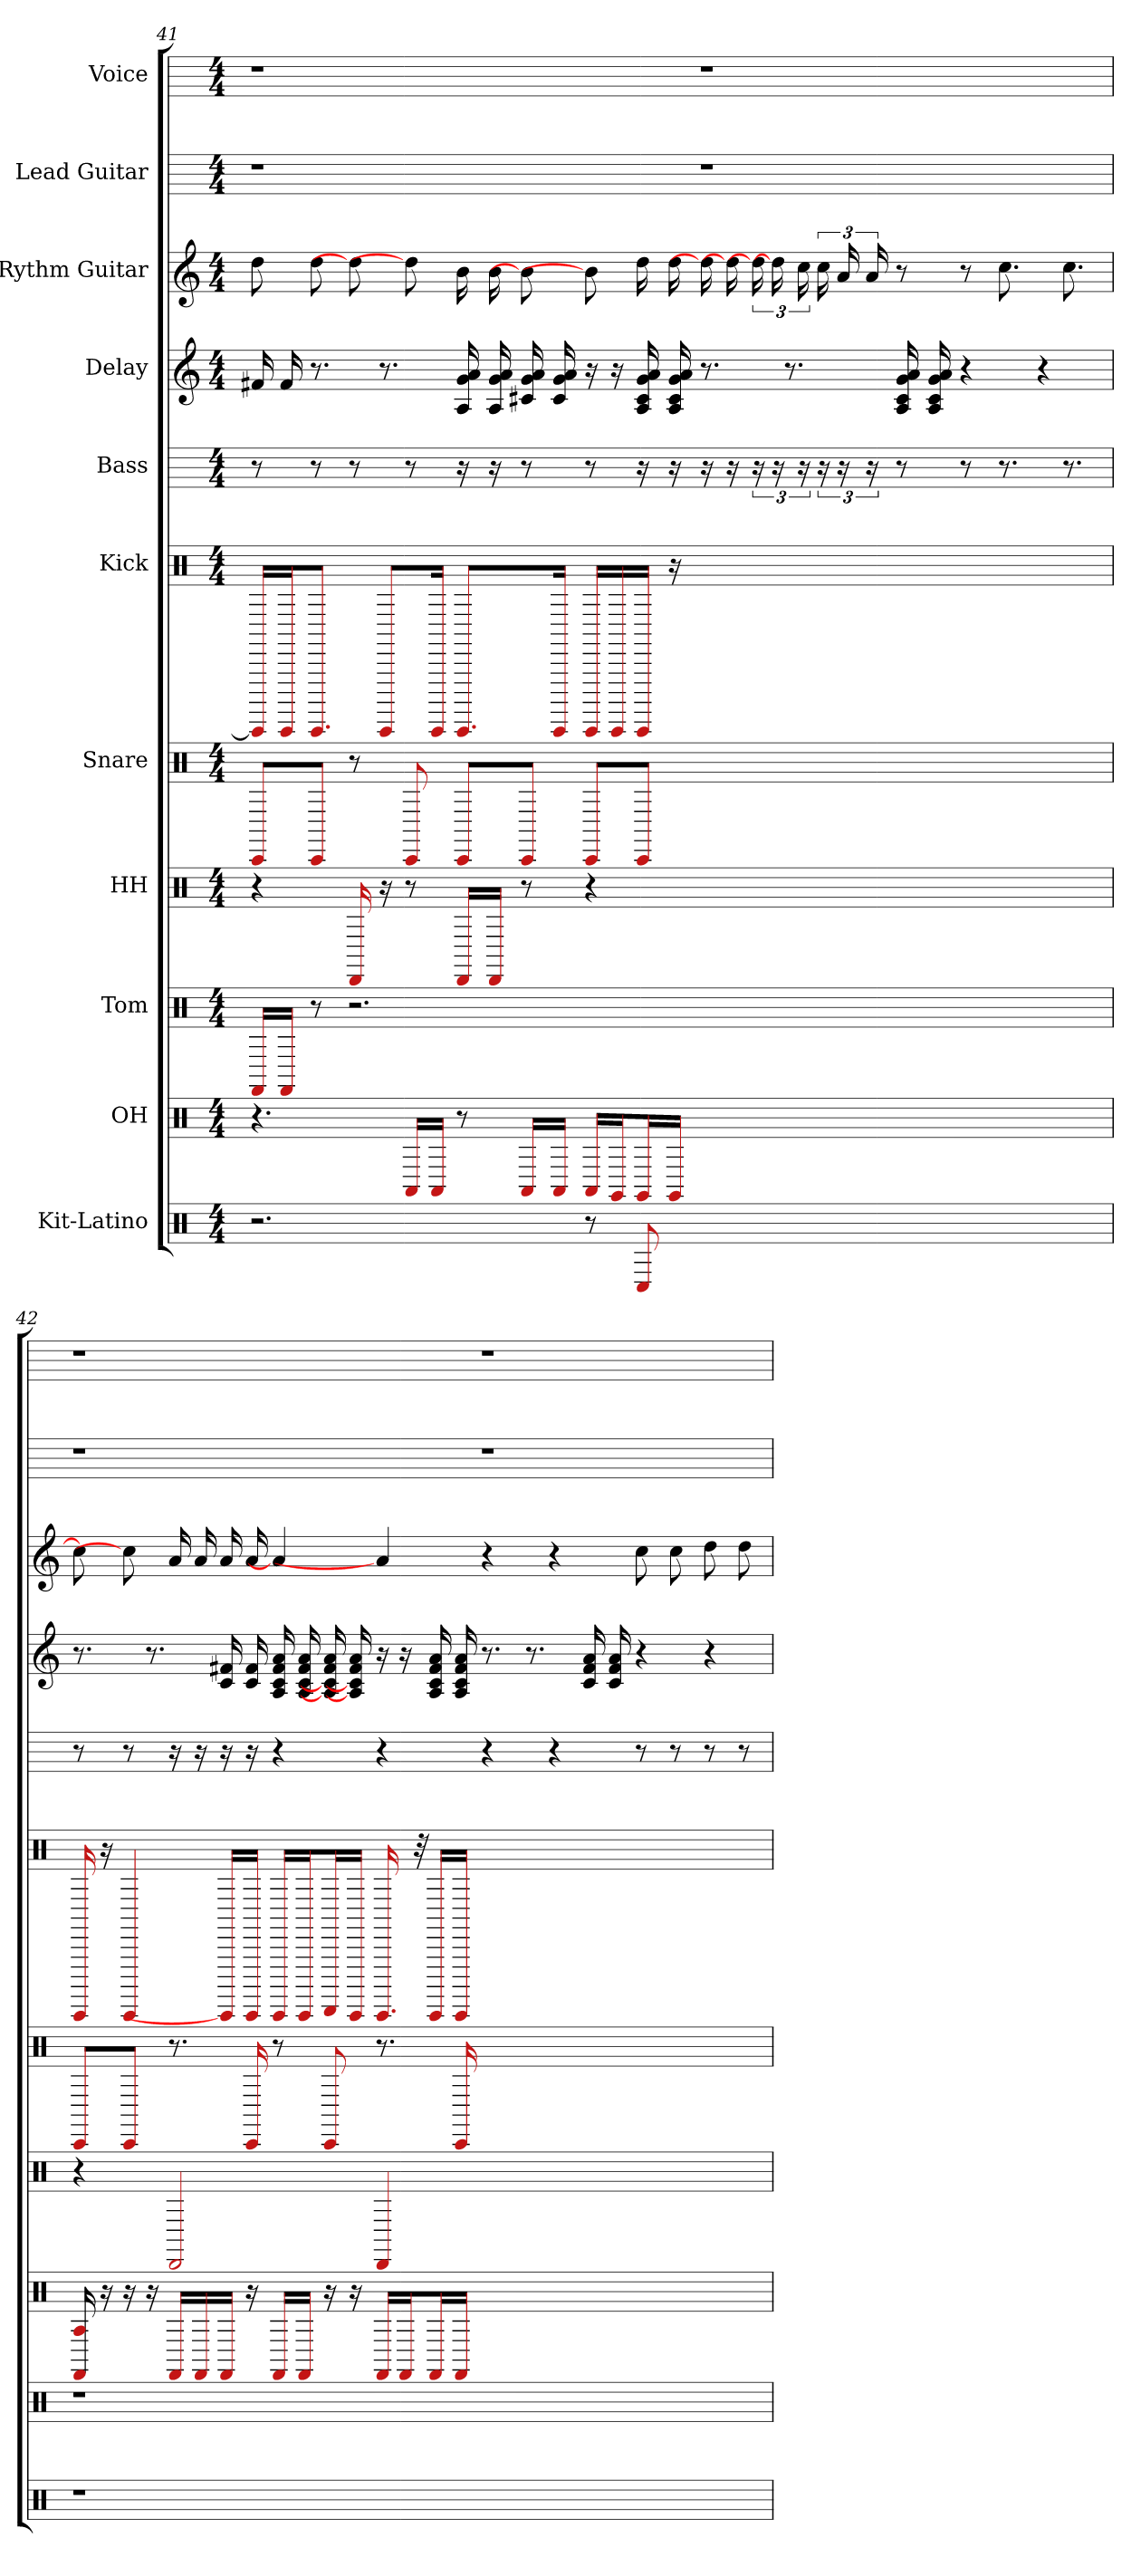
**kern	**kern	**kern	**kern	**kern	**kern	**kern	**kern	**kern	**kern	**kern
*part11	*part10	*part9	*part8	*part7	*part6	*part5	*part4	*part3	*part2	*part1
*staff11	*staff10	*staff9	*staff8	*staff7	*staff6	*staff5	*staff4	*staff3	*staff2	*staff1
*I"Kit-Latino	*I"OH	*I"Tom	*I"HH	*I"Snare	*I"Kick	*I"Bass	*I"Delay	*I"Rythm Guitar	*I"Lead Guitar	*I"Voice
*clefX	*clefX	*clefX	*clefX	*clefX	*clefX	*	*	*	*	*
*k[]	*k[]	*k[]	*k[]	*k[]	*k[]	*k[]	*k[]	*k[]	*k[]	*k[]
*M4/4	*M4/4	*M4/4	*M4/4	*M4/4	*M4/4	*M4/4	*M4/4	*M4/4	*M4/4	*M4/4
=41	=41	=41	=41	=41	=41	=41	=41	=41	=41	=41
2.r	4.r	16FF#/LL	4r	8CC/L	16CCCC/LL]	8r	16f#	8dd	1r	1r
.	.	16FF#/JJ	.	.	16CCCC/J	.	16f#	.	.	.
.	.	8r	.	8CC/J	8.CCCC/J	8r	8.r	8dd	.	.
.	.	2.r	16DD	8r	.	8r	.	8dd]	.	.
.	.	.	16r	.	8CCCC#/L	.	8.r	.	.	.
.	16AA/LL	.	8r	8CC	.	8r	.	8dd]	.	.
.	16AA/JJ	.	.	.	16CCCC/Jk	.	.	.	.	.
.	8r	.	16DD/LL	8CC/L	8.CCCC/L	16r	16A 16g 16a	16b	.	.
.	.	.	16DD/JJ	.	.	16r	16A 16g 16a	16b	.	.
.	16AA/LL	.	8r	8CC/J	.	8r	16a 16g 16c#	8b]	.	.
.	16AA/JJ	.	.	.	16CCCC#/Jk	.	16a 16g 16c#	.	.	.
8r	16AA/LL	.	4r	8CC/L	16CCCC/LL	8r	16r	8b]	.	.
.	16GG/J	.	.	.	16CCCC#/	.	16r	.	.	.
8C#	16GG/L	.	.	8CC/J	16CCCC#/JJ	16r	16A 16g 16a 16c#	16dd	.	.
.	16GG/JJ	.	.	.	16r	16r	16A 16g 16a 16c#	16dd	.	.
1ryy	1ryy	1ryy	1ryy	1ryy	1ryy	16r	8.r	16dd]	1r	1r
.	.	.	.	.	.	16r	.	16dd]	.	.
.	.	.	.	.	.	24r	.	24dd]	.	.
.	.	.	.	.	.	24r	.	24dd]	.	.
.	.	.	.	.	.	.	8.r	.	.	.
.	.	.	.	.	.	24r	.	24cc	.	.
.	.	.	.	.	.	24r	.	24cc	.	.
.	.	.	.	.	.	24r	.	24a	.	.
.	.	.	.	.	.	24r	.	24a	.	.
.	.	.	.	.	.	8r	16A 16g 16a 16c#	8r	.	.
.	.	.	.	.	.	.	16A 16g 16a 16c#	.	.	.
.	.	.	.	.	.	8r	4r	8r	.	.
.	.	.	.	.	.	8.r	.	8.cc	.	.
.	.	.	.	.	.	.	4r	.	.	.
.	.	.	.	.	.	8.r	.	8.cc	.	.
=42	=42	=42	=42	=42	=42	=42	=42	=42	=42	=42
1r	1r	16FF# 16A	4r	8CC/L	16CCCC	8r	8.r	8cc]	1r	1r
.	.	16r	.	.	16r	.	.	.	.	.
.	.	16r	.	8CC/J	4CCCC	8r	.	8cc]	.	.
.	.	16r	.	.	.	.	8.r	.	.	.
.	.	16FF#/LL	2DD	8.r	.	16r	.	16a	.	.
.	.	16FF#/	.	.	.	16r	.	16a	.	.
.	.	16FF#/JJ	.	.	16CCCC/LL]	16r	16f# 16c	16a	.	.
.	.	16r	.	16CC	16CCCC#/JJ	16r	16f# 16c	16a	.	.
.	.	16FF#/LL	.	8r	16CCCC/LL	4r	16c 16A 16f# 16a	4a]	.	.
.	.	16FF#/JJ	.	.	16CCCC/J	.	16c 16A 16f# 16a	.	.	.
.	.	16r	.	8CC	16DDDD/L	.	16A] 16c] 16f# 16a	.	.	.
.	.	16r	.	.	16CCCC/JJ	.	16A] 16c] 16f# 16a	.	.	.
.	.	16FF#/LL	4DD	8.r	16.CCCC	4r	16r	4a]	.	.
.	.	16FF#/J	.	.	.	.	16r	.	.	.
.	.	.	.	.	32r	.	.	.	.	.
.	.	16FF#/L	.	.	16CCCC/LL	.	16A 16c 16f# 16a	.	.	.
.	.	16FF#/JJ	.	16CC	16CCCC/JJ	.	16A 16c 16f# 16a	.	.	.
1ryy	1ryy	1ryy	1ryy	1ryy	1ryy	4r	8.r	4r	1r	1r
.	.	.	.	.	.	.	8.r	.	.	.
.	.	.	.	.	.	4r	.	4r	.	.
.	.	.	.	.	.	.	16a 16c 16f#	.	.	.
.	.	.	.	.	.	.	16a 16c 16f#	.	.	.
.	.	.	.	.	.	8r	4r	8cc	.	.
.	.	.	.	.	.	8r	.	8cc	.	.
.	.	.	.	.	.	8r	4r	8dd	.	.
.	.	.	.	.	.	8r	.	8dd	.	.
=	=	=	=	=	=	=	=	=	=	=
*-	*-	*-	*-	*-	*-	*-	*-	*-	*-	*-
